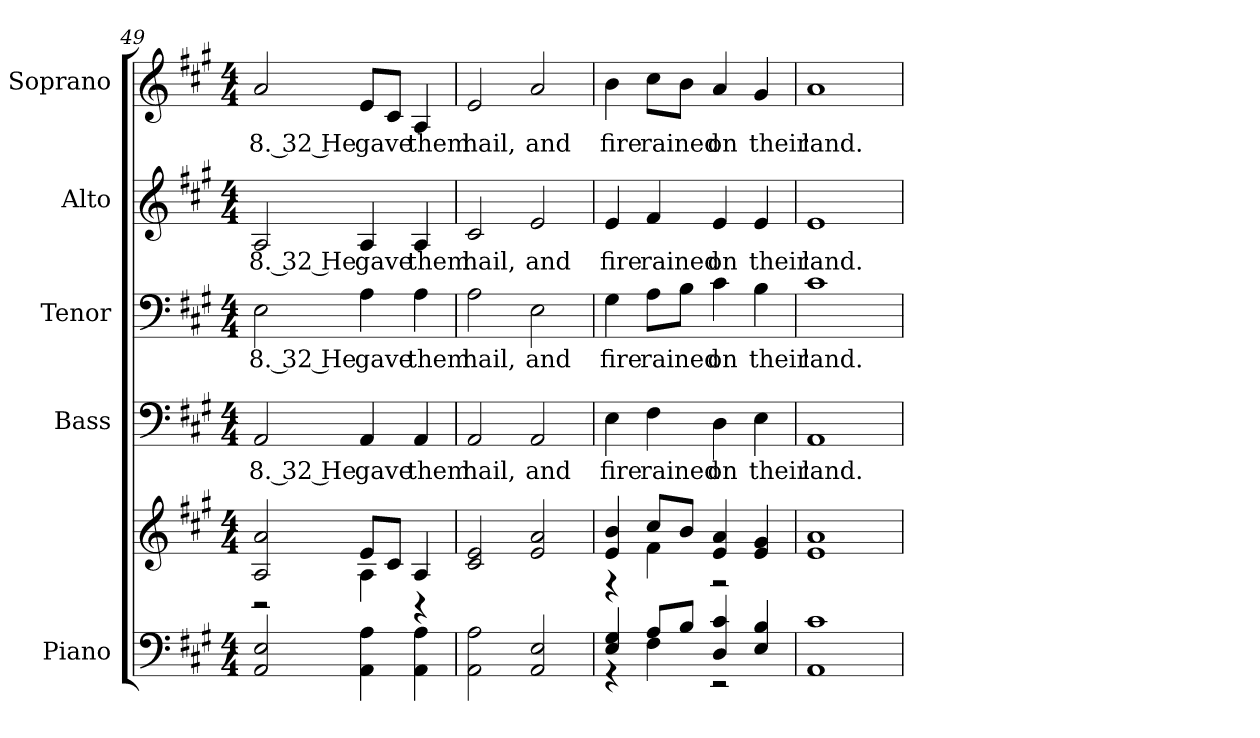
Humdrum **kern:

**kern	**kern	**kern	**text	**kern	**text	**kern	**text	**kern	**text
*part5	*part5	*part4	*part4	*part3	*part3	*part2	*part2	*part1	*part1
*staff6	*staff5	*staff4	*staff4	*staff3	*staff3	*staff2	*staff2	*staff1	*staff1
*I"Piano	*	*I"Bass	*	*I"Tenor	*	*I"Alto	*	*I"Soprano	*
*I'Pno.	*	*I'B.	*	*I'T.	*	*I'A.	*	*I'S.	*
!!LO:PB:g=z
*clefF4	*clefG2	*clefF4	*	*clefF4	*	*clefG2	*	*clefG2	*
*k[f#c#g#]	*k[f#c#g#]	*k[f#c#g#]	*	*k[f#c#g#]	*	*k[f#c#g#]	*	*k[f#c#g#]	*
*A:	*A:	*A:	*	*A:	*	*A:	*	*A:	*
*M4/4	*M4/4	*M4/4	*	*M4/4	*	*M4/4	*	*M4/4	*
=49	=49	=49	=49	=49	=49	=49	=49	=49	=49
*	*^	*	*	*	*	*	*	*	*
!	!	!	!	!LO:LY:b:color=#000000	!	!	!	!	!	!
!	!	!	!	!	!	!LO:LY:b:color=#000000	!	!	!	!
!	!	!	!	!	!	!	!	!LO:LY:b:color=#000000	!	!
!	!	!	!	!	!	!	!	!	!	!LO:LY:b:color=#000000
2AAi/ 2Ei	2Ai/ 2ai	2r	2AAi/	8. 32 He	2Ei\	8. 32 He	2Ai/	8. 32 He	2ai/	8. 32 He
!	!	!	!	!LO:LY:b:color=#000000	!	!	!	!	!	!
!	!	!	!	!	!	!LO:LY:b:color=#000000	!	!	!	!
!	!	!	!	!	!	!	!	!LO:LY:b:color=#000000	!	!
!	!	!	!	!	!	!	!	!	!	!LO:LY:b:color=#000000
4AAi\ 4Ai	8ei/L	4Ai\	4AAi/	gave	4Ai\	gave	4Ai/	gave	8ei/L	gave
.	8c#i/J	.	.	.	.	.	.	.	8c#i/J	.
!	!	!	!	!LO:LY:b:color=#000000	!	!	!	!	!	!
!	!	!	!	!	!	!LO:LY:b:color=#000000	!	!	!	!
!	!	!	!	!	!	!	!	!LO:LY:b:color=#000000	!	!
!	!	!	!	!	!	!	!	!	!	!LO:LY:b:color=#000000
4AAi\ 4Ai	4Ai/	4r	4AAi/	them	4Ai\	them	4Ai/	them	4Ai/	them
*	*v	*v	*	*	*	*	*	*	*	*
=50	=50	=50	=50	=50	=50	=50	=50	=50	=50
*	*^	*	*	*	*	*	*	*	*
!	!	!	!	!LO:LY:b:color=#000000	!	!	!	!	!	!
*	*v	*v	*	*	*	*	*	*	*	*
*	*^	*	*	*	*	*	*	*	*
!	!	!	!	!	!	!LO:LY:b:color=#000000	!	!	!	!
*	*v	*v	*	*	*	*	*	*	*	*
*	*^	*	*	*	*	*	*	*	*
!	!	!	!	!	!	!	!	!LO:LY:b:color=#000000	!	!
*	*v	*v	*	*	*	*	*	*	*	*
*	*^	*	*	*	*	*	*	*	*
!	!	!	!	!	!	!	!	!	!	!LO:LY:b:color=#000000
*	*v	*v	*	*	*	*	*	*	*	*
2AAi\ 2Ai	2c#i/ 2ei	2AAi/	hail,	2Ai\	hail,	2c#i/	hail,	2ei/	hail,
!	!	!	!LO:LY:b:color=#000000	!	!	!	!	!	!
!	!	!	!	!	!LO:LY:b:color=#000000	!	!	!	!
!	!	!	!	!	!	!	!LO:LY:b:color=#000000	!	!
!	!	!	!	!	!	!	!	!	!LO:LY:b:color=#000000
2AAi/ 2Ei	2ei/ 2ai	2AAi/	and	2Ei\	and	2ei/	and	2ai/	and
=51	=51	=51	=51	=51	=51	=51	=51	=51	=51
*^	*^	*	*	*	*	*	*	*	*
!	!	!	!	!	!LO:LY:b:color=#000000	!	!	!	!	!	!
!	!	!	!	!	!	!	!LO:LY:b:color=#000000	!	!	!	!
!	!	!	!	!	!	!	!	!	!LO:LY:b:color=#000000	!	!
!	!	!	!	!	!	!	!	!	!	!	!LO:LY:b:color=#000000
4Ei/ 4G#i	4r	4ei/ 4bi	4r	4Ei\	fire	4G#i\	fire	4ei/	fire	4bi\	fire
!	!	!	!	!	!LO:LY:b:color=#000000	!	!	!	!	!	!
!	!	!	!	!	!	!	!LO:LY:b:color=#000000	!	!	!	!
!	!	!	!	!	!	!	!	!	!LO:LY:b:color=#000000	!	!
!	!	!	!	!	!	!	!	!	!	!	!LO:LY:b:color=#000000
8Ai/L	4F#i\	8cc#i/L	4f#i\	4F#i\	rained	8Ai\L	rained	4f#i/	rained	8cc#i\L	rained
8Bi/J	.	8bi/J	.	.	.	8Bi\J	.	.	.	8bi\J	.
!	!	!	!	!	!LO:LY:b:color=#000000	!	!	!	!	!	!
!	!	!	!	!	!	!	!LO:LY:b:color=#000000	!	!	!	!
!	!	!	!	!	!	!	!	!	!LO:LY:b:color=#000000	!	!
!	!	!	!	!	!	!	!	!	!	!	!LO:LY:b:color=#000000
4Di/ 4c#i	2r	4ei/ 4ai	2r	4Di\	on	4c#i\	on	4ei/	on	4ai/	on
!	!	!	!	!	!LO:LY:b:color=#000000	!	!	!	!	!	!
!	!	!	!	!	!	!	!LO:LY:b:color=#000000	!	!	!	!
!	!	!	!	!	!	!	!	!	!LO:LY:b:color=#000000	!	!
!	!	!	!	!	!	!	!	!	!	!	!LO:LY:b:color=#000000
4Ei/ 4Bi	.	4ei/ 4g#i	.	4Ei\	their	4Bi\	their	4ei/	their	4g#i/	their
*v	*v	*	*	*	*	*	*	*	*	*	*
*	*v	*v	*	*	*	*	*	*	*	*
=52	=52	=52	=52	=52	=52	=52	=52	=52	=52
!	!	!	!LO:LY:b:color=#000000	!	!	!	!	!	!
!	!	!	!	!	!LO:LY:b:color=#000000	!	!	!	!
!	!	!	!	!	!	!	!LO:LY:b:color=#000000	!	!
!	!	!	!	!	!	!	!	!	!LO:LY:b:color=#000000
1AAi 1c#i	1ei 1ai	1AAi	land.	1c#i	land.	1ei	land.	1ai	land.
=	=	=	=	=	=	=	=	=	=
*-	*-	*-	*-	*-	*-	*-	*-	*-	*-
